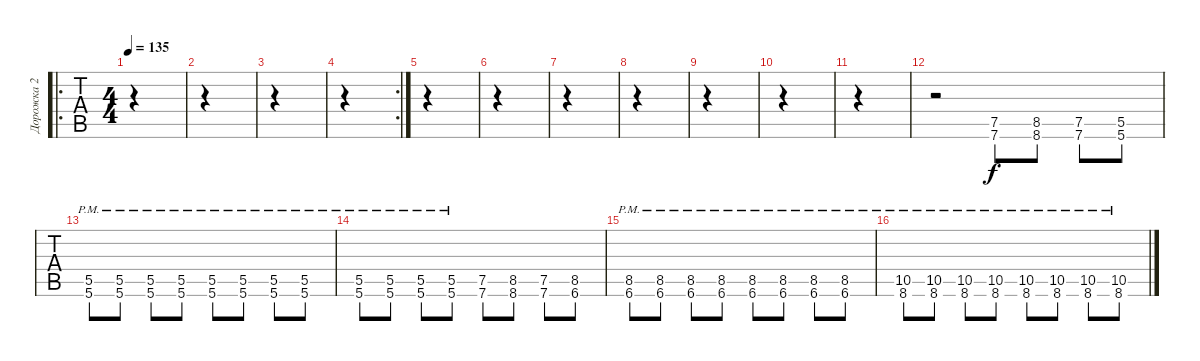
\track ("Дорожка 2" "Дорожка 2") {instrument distortionguitar}
\staff {tabs}
\tuning (E4 B3 G3 D3 A2 E2) {hide}
\ro
\ts (4 4)
\tempo 135
\clef g2
\ks c
|
|
|
\rc 2
|
|
|
|
|
|
|
|
r.2 (7.5 7.6).8 (8.5 8.6).8 (7.5 7.6).8 (5.5 5.6).8 |
(5.5{pm} 5.6{pm}).8 (5.5{pm} 5.6{pm}).8 (5.5{pm} 5.6{pm}).8 (5.5{pm} 5.6{pm}).8 (5.5{pm} 5.6{pm}).8 (5.5{pm} 5.6{pm}).8 (5.5{pm} 5.6{pm}).8 (5.5{pm} 5.6{pm}).8 |
(5.5{pm} 5.6{pm}).8 (5.5{pm} 5.6{pm}).8 (5.5{pm} 5.6{pm}).8 (5.5{pm} 5.6{pm}).8 (7.5 7.6).8 (8.5 8.6).8 (7.5 7.6).8 (8.5 6.6).8 |
(8.5{pm} 6.6{pm}).8 (8.5{pm} 6.6{pm}).8 (8.5{pm} 6.6{pm}).8 (8.5{pm} 6.6{pm}).8 (8.5{pm} 6.6{pm}).8 (8.5{pm} 6.6{pm}).8 (8.5{pm} 6.6{pm}).8 (8.5{pm} 6.6{pm}).8 |
(10.5{pm} 8.6{pm}).8 (10.5{pm} 8.6{pm}).8 (10.5{pm} 8.6{pm}).8 (10.5{pm} 8.6{pm}).8 (10.5{pm} 8.6{pm}).8 (10.5{pm} 8.6{pm}).8 (10.5{pm} 8.6{pm}).8 (10.5{pm} 8.6{pm}).8
